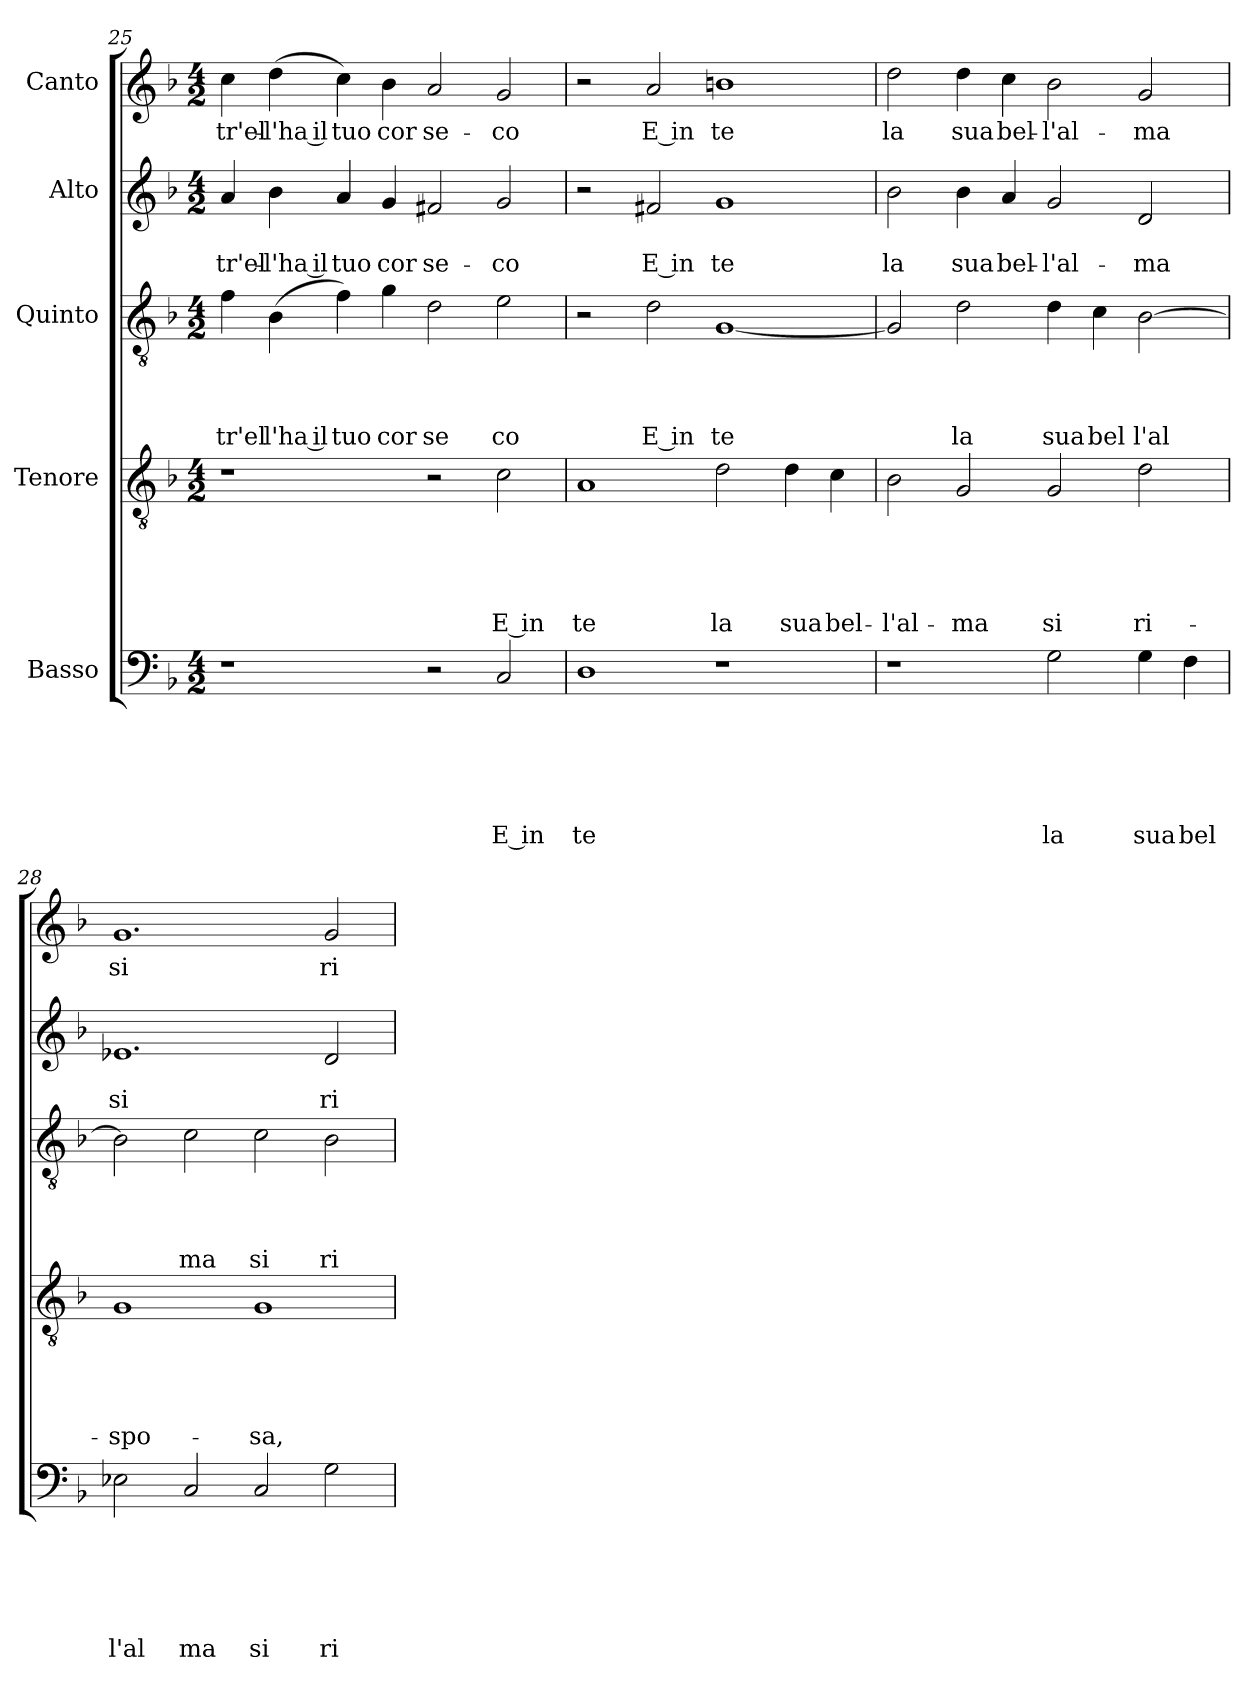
**kern	**text	**text	**text	**text	**text	**text	**kern	**text	**text	**text	**text	**text	**kern	**text	**text	**text	**text	**kern	**text	**text	**kern	**text
*part5	*part5	*part5	*part5	*part5	*part5	*part5	*part4	*part4	*part4	*part4	*part4	*part4	*part3	*part3	*part3	*part3	*part3	*part2	*part2	*part2	*part1	*part1
*staff5	*staff5	*staff5	*staff5	*staff5	*staff5	*staff5	*staff4	*staff4	*staff4	*staff4	*staff4	*staff4	*staff3	*staff3	*staff3	*staff3	*staff3	*staff2	*staff2	*staff2	*staff1	*staff1
*I"Basso	*	*	*	*	*	*	*I"Tenore	*	*	*	*	*	*I"Quinto	*	*	*	*	*I"Alto	*	*	*I"Canto	*
*clefF4	*	*	*	*	*	*	*clefGv2	*	*	*	*	*	*clefGv2	*	*	*	*	*clefG2	*	*	*clefG2	*
*ITrd-3c-5	*	*	*	*	*	*	*	*	*	*	*	*	*ITrd-3c-5	*	*	*	*	*ITrd-3c-5	*	*	*	*
*k[b-e-]	*	*	*	*	*	*	*k[b-]	*	*	*	*	*	*k[b-e-]	*	*	*	*	*k[b-e-]	*	*	*k[b-]	*
*B-:	*	*	*	*	*	*	*F:	*	*	*	*	*	*B-:	*	*	*	*	*B-:	*	*	*F:	*
*M4/2	*	*	*	*	*	*	*M4/2	*	*	*	*	*	*M4/2	*	*	*	*	*M4/2	*	*	*M4/2	*
=25	=25	=25	=25	=25	=25	=25	=25	=25	=25	=25	=25	=25	=25	=25	=25	=25	=25	=25	=25	=25	=25	=25
!	!	!	!	!	!	!	!	!	!	!	!	!	!	!	!	!	!LO:LY:b	!	!	!LO:LY:b	!	!LO:LY:b
1r	.	.	.	.	.	.	1r	.	.	.	.	.	4b-\	.	.	.	tr'el	4dd/	.	-tr'el-	4cc\	-tr'el-
!	!	!	!	!	!	!	!	!	!	!	!	!	!	!	!	!	!LO:LY:b:rj	!	!	!LO:LY:b:rj	!	!LO:LY:b:rj
.	.	.	.	.	.	.	.	.	.	.	.	.	(<4e-\	.	.	.	l'ha il	4ee-\	.	-l'ha il	(<4dd\	-l'ha il
!	!	!	!	!	!	!	!	!	!	!	!	!	!	!	!	!	!LO:LY:b	!	!	!LO:LY:b	!	!LO:LY:b
.	.	.	.	.	.	.	.	.	.	.	.	.	4b-\)	.	.	.	tuo	4dd/	.	tuo	4cc\)	tuo
!	!	!	!	!	!	!	!	!	!	!	!	!	!	!	!	!	!LO:LY:b	!	!	!LO:LY:b	!	!LO:LY:b
.	.	.	.	.	.	.	.	.	.	.	.	.	4cc\	.	.	.	cor	4cc/	.	cor	4b-\	cor
!	!	!	!	!	!	!	!	!	!	!	!	!	!	!	!	!	!LO:LY:b	!	!	!LO:LY:b	!	!LO:LY:b
2r	.	.	.	.	.	.	2r	.	.	.	.	.	2g\	.	.	.	se	2bn/	.	se-	2a/	se-
!	!	!	!	!	!	!LO:LY:b:rj	!	!	!	!	!	!LO:LY:b:rj	!	!	!	!	!LO:LY:b	!	!	!LO:LY:b	!	!LO:LY:b
2F/	.	.	.	.	.	E in	2c\	.	.	.	.	E in	2a\	.	.	.	co	2cc/	.	-co	2g/	-co
=26	=26	=26	=26	=26	=26	=26	=26	=26	=26	=26	=26	=26	=26	=26	=26	=26	=26	=26	=26	=26	=26	=26
!	!	!	!	!	!	!LO:LY:b	!	!	!	!	!	!LO:LY:b	!	!	!	!	!	!	!	!	!	!
1G	.	.	.	.	.	te	1A	.	.	.	.	te	2r	.	.	.	.	2r	.	.	2r	.
!	!	!	!	!	!	!	!	!	!	!	!	!	!	!	!	!	!LO:LY:b:rj	!	!	!LO:LY:b:rj	!	!LO:LY:b:rj
.	.	.	.	.	.	.	.	.	.	.	.	.	2g\	.	.	.	E in	2bn/	.	E in	2a/	E in
!	!	!	!	!	!	!	!	!	!	!	!	!LO:LY:b	!	!	!	!	!LO:LY:b	!	!	!LO:LY:b	!	!LO:LY:b
1r	.	.	.	.	.	.	2d\	.	.	.	.	la	[<1c	.	.	.	te	1cc	.	te	1bn	te
!	!	!	!	!	!	!	!	!	!	!	!	!LO:LY:b	!	!	!	!	!	!	!	!	!	!
.	.	.	.	.	.	.	4d\	.	.	.	.	sua	.	.	.	.	.	.	.	.	.	.
!	!	!	!	!	!	!	!	!	!	!	!	!LO:LY:b	!	!	!	!	!	!	!	!	!	!
.	.	.	.	.	.	.	4c\	.	.	.	.	bel-	.	.	.	.	.	.	.	.	.	.
=27	=27	=27	=27	=27	=27	=27	=27	=27	=27	=27	=27	=27	=27	=27	=27	=27	=27	=27	=27	=27	=27	=27
!	!	!	!	!	!	!	!	!	!	!	!	!LO:LY:b	!	!	!	!	!	!	!	!LO:LY:b	!	!LO:LY:b
1r	.	.	.	.	.	.	2B-\	.	.	.	.	-l'al-	2c/]	.	.	.	.	2ee-\	.	la	2dd\	la
!	!	!	!	!	!	!	!	!	!	!	!	!LO:LY:b	!	!	!	!	!LO:LY:b	!	!	!LO:LY:b	!	!LO:LY:b
.	.	.	.	.	.	.	2G/	.	.	.	.	-ma	2g\	.	.	.	la	4ee-\	.	sua	4dd\	sua
!	!	!	!	!	!	!	!	!	!	!	!	!	!	!	!	!	!	!	!	!LO:LY:b	!	!LO:LY:b
.	.	.	.	.	.	.	.	.	.	.	.	.	.	.	.	.	.	4dd/	.	bel-	4cc\	bel-
!	!	!	!	!	!	!LO:LY:b	!	!	!	!	!	!LO:LY:b	!	!	!	!	!LO:LY:b	!	!	!LO:LY:b	!	!LO:LY:b
2c\	.	.	.	.	.	la	2G/	.	.	.	.	si	4g\	.	.	.	sua	2cc/	.	-l'al-	2b-\	-l'al-
!	!	!	!	!	!	!	!	!	!	!	!	!	!	!	!	!	!LO:LY:b	!	!	!	!	!
.	.	.	.	.	.	.	.	.	.	.	.	.	4f\	.	.	.	bel	.	.	.	.	.
!	!	!	!	!	!	!LO:LY:b	!	!	!	!	!	!LO:LY:b	!	!	!	!	!LO:LY:b	!	!	!LO:LY:b	!	!LO:LY:b
4c\	.	.	.	.	.	sua	2d\	.	.	.	.	ri-	[>2e-\	.	.	.	l'al	2g/	.	-ma	2g/	-ma
!	!	!	!	!	!	!LO:LY:b	!	!	!	!	!	!	!	!	!	!	!	!	!	!	!	!
4B-\	.	.	.	.	.	bel	.	.	.	.	.	.	.	.	.	.	.	.	.	.	.	.
=28	=28	=28	=28	=28	=28	=28	=28	=28	=28	=28	=28	=28	=28	=28	=28	=28	=28	=28	=28	=28	=28	=28
!	!	!	!	!	!	!LO:LY:b	!	!	!	!	!	!LO:LY:b	!	!	!	!	!	!	!	!LO:LY:b	!	!LO:LY:b
2A-X\	.	.	.	.	.	l'al	1G	.	.	.	.	-spo-	2e-\]	.	.	.	.	1.a-X	.	si	1.g	si
!	!	!	!	!	!	!LO:LY:b	!	!	!	!	!	!	!	!	!	!	!LO:LY:b	!	!	!	!	!
2F/	.	.	.	.	.	ma	.	.	.	.	.	.	2f\	.	.	.	ma	.	.	.	.	.
!	!	!	!	!	!	!LO:LY:b	!	!	!	!	!	!LO:LY:b	!	!	!	!	!LO:LY:b	!	!	!	!	!
2F/	.	.	.	.	.	si	1G	.	.	.	.	-sa,	2f\	.	.	.	si	.	.	.	.	.
!	!	!	!	!	!	!LO:LY:b	!	!	!	!	!	!	!	!	!	!	!LO:LY:b	!	!	!LO:LY:b	!	!LO:LY:b
2c\	.	.	.	.	.	ri	.	.	.	.	.	.	2e-\	.	.	.	ri	2g/	.	ri-	2g/	ri-
=	=	=	=	=	=	=	=	=	=	=	=	=	=	=	=	=	=	=	=	=	=	=
*-	*-	*-	*-	*-	*-	*-	*-	*-	*-	*-	*-	*-	*-	*-	*-	*-	*-	*-	*-	*-	*-	*-
